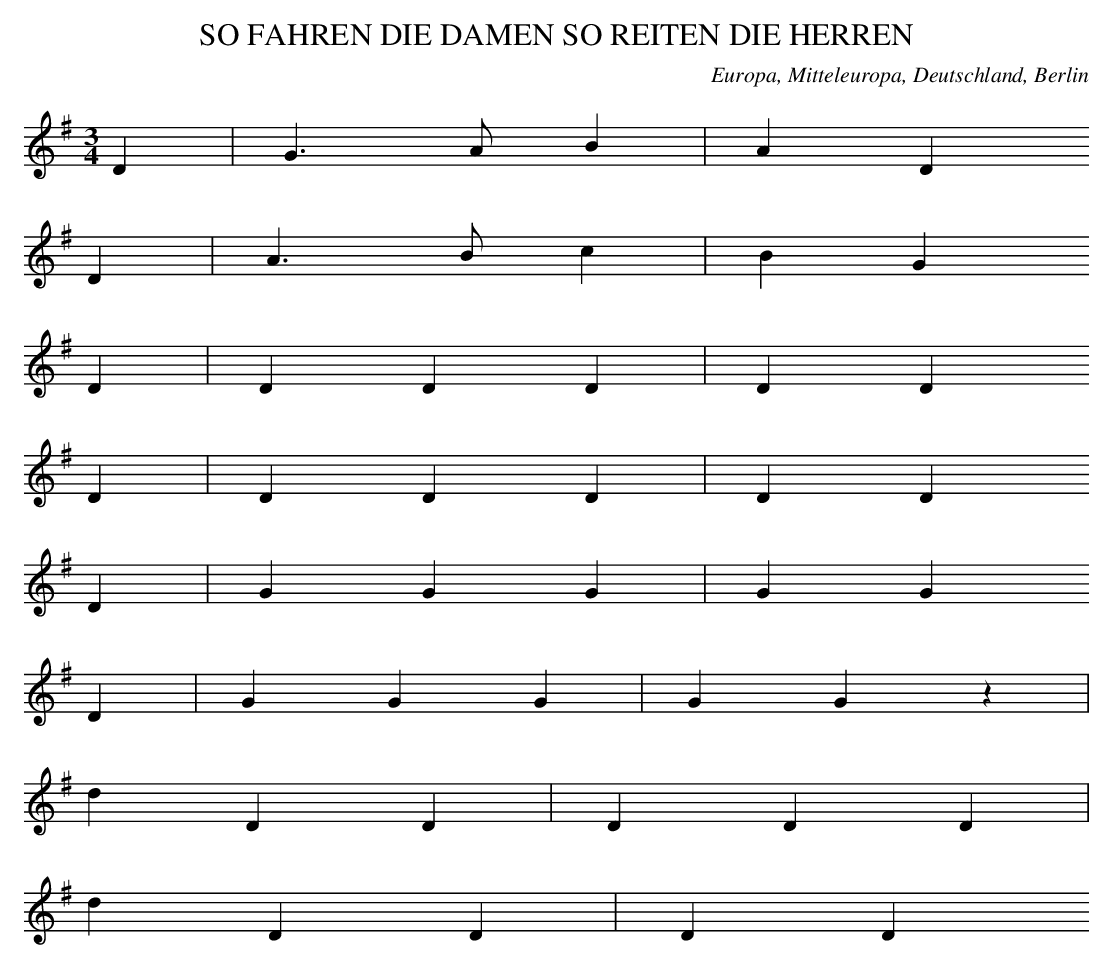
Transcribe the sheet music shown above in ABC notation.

X:1
T: SO FAHREN DIE DAMEN SO REITEN DIE HERREN
O: Europa, Mitteleuropa, Deutschland, Berlin
M: 3/4
L: 1/8
K: G
D2 | G3AB2 | A2D2
D2 | A3Bc2 | B2G2
D2 | D2D2D2 | D2D2
D2 | D2D2D2 | D2D2
D2 | G2G2G2 | G2G2
D2 | G2G2G2 | G2G2z2 |
d2D2D2 | D2D2D2 |
d2D2D2 | D2D2
